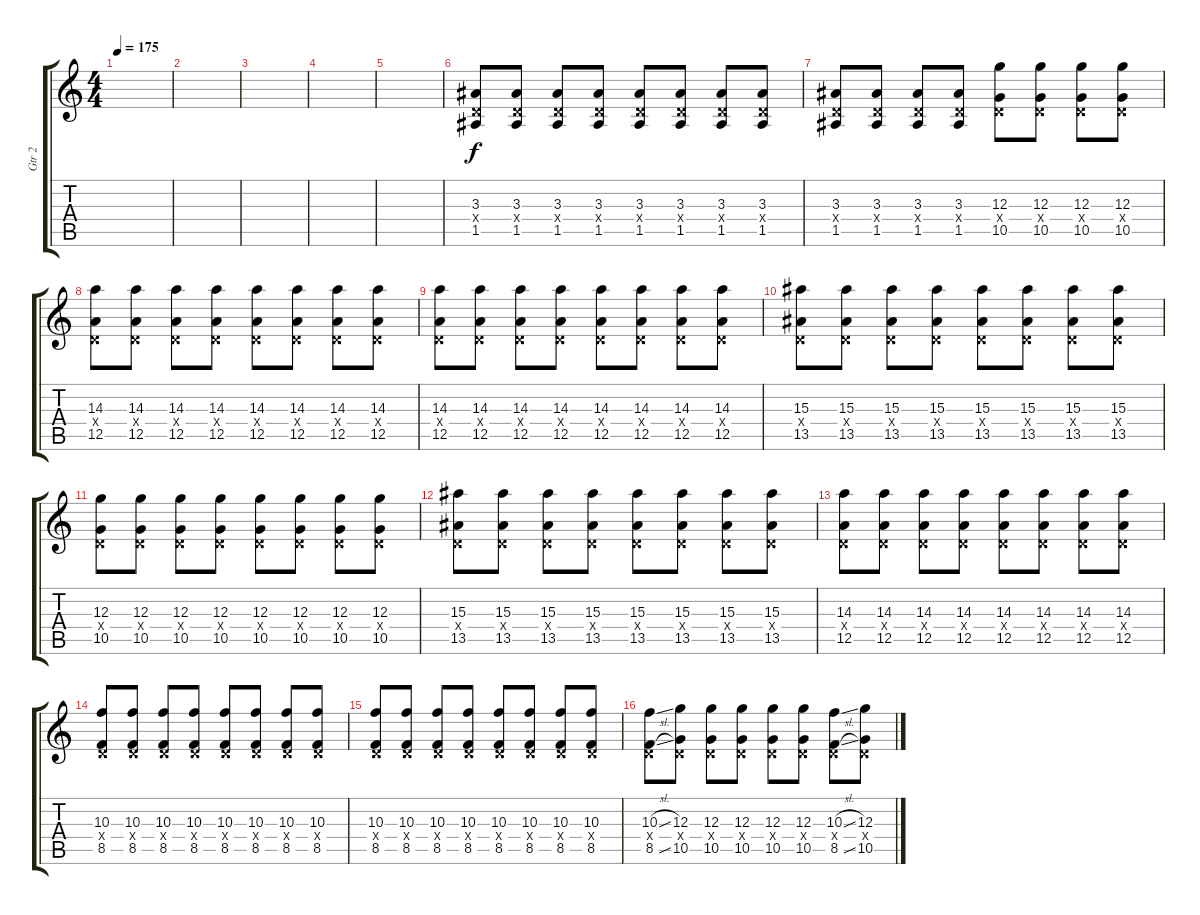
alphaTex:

\track ("Gtr 2" "Gtr 2") {instrument overdrivenguitar}
\staff {score tabs}
\tuning (E4 B3 G3 D3 A2 D2) {hide}
\ts (4 4)
\tempo 175
\clef g2
\ks c
|
|
|
|
|
(3.3 0.4{x} 1.5).8 (3.3 0.4{x} 1.5).8 (3.3 0.4{x} 1.5).8 (3.3 0.4{x} 1.5).8 (3.3 0.4{x} 1.5).8 (3.3 0.4{x} 1.5).8 (3.3 0.4{x} 1.5).8 (3.3 0.4{x} 1.5).8 |
(3.3 0.4{x} 1.5).8 (3.3 0.4{x} 1.5).8 (3.3 0.4{x} 1.5).8 (3.3 0.4{x} 1.5).8 (12.3 0.4{x} 10.5).8 (12.3 0.4{x} 10.5).8 (12.3 0.4{x} 10.5).8 (12.3 0.4{x} 10.5).8 |
(14.3 0.4{x} 12.5).8 (14.3 0.4{x} 12.5).8 (14.3 0.4{x} 12.5).8 (14.3 0.4{x} 12.5).8 (14.3 0.4{x} 12.5).8 (14.3 0.4{x} 12.5).8 (14.3 0.4{x} 12.5).8 (14.3 0.4{x} 12.5).8 |
(14.3 0.4{x} 12.5).8 (14.3 0.4{x} 12.5).8 (14.3 0.4{x} 12.5).8 (14.3 0.4{x} 12.5).8 (14.3 0.4{x} 12.5).8 (14.3 0.4{x} 12.5).8 (14.3 0.4{x} 12.5).8 (14.3 0.4{x} 12.5).8 |
(15.3 0.4{x} 13.5).8 (15.3 0.4{x} 13.5).8 (15.3 0.4{x} 13.5).8 (15.3 0.4{x} 13.5).8 (15.3 0.4{x} 13.5).8 (15.3 0.4{x} 13.5).8 (15.3 0.4{x} 13.5).8 (15.3 0.4{x} 13.5).8 |
(12.3 0.4{x} 10.5).8 (12.3 0.4{x} 10.5).8 (12.3 0.4{x} 10.5).8 (12.3 0.4{x} 10.5).8 (12.3 0.4{x} 10.5).8 (12.3 0.4{x} 10.5).8 (12.3 0.4{x} 10.5).8 (12.3 0.4{x} 10.5).8 |
(15.3 0.4{x} 13.5).8 (15.3 0.4{x} 13.5).8 (15.3 0.4{x} 13.5).8 (15.3 0.4{x} 13.5).8 (15.3 0.4{x} 13.5).8 (15.3 0.4{x} 13.5).8 (15.3 0.4{x} 13.5).8 (15.3 0.4{x} 13.5).8 |
(14.3 0.4{x} 12.5).8 (14.3 0.4{x} 12.5).8 (14.3 0.4{x} 12.5).8 (14.3 0.4{x} 12.5).8 (14.3 0.4{x} 12.5).8 (14.3 0.4{x} 12.5).8 (14.3 0.4{x} 12.5).8 (14.3 0.4{x} 12.5).8 |
(10.3 0.4{x} 8.5).8 (10.3 0.4{x} 8.5).8 (10.3 0.4{x} 8.5).8 (10.3 0.4{x} 8.5).8 (10.3 0.4{x} 8.5).8 (10.3 0.4{x} 8.5).8 (10.3 0.4{x} 8.5).8 (10.3 0.4{x} 8.5).8 |
(10.3 0.4{x} 8.5).8 (10.3 0.4{x} 8.5).8 (10.3 0.4{x} 8.5).8 (10.3 0.4{x} 8.5).8 (10.3 0.4{x} 8.5).8 (10.3 0.4{x} 8.5).8 (10.3 0.4{x} 8.5).8 (10.3 0.4{x} 8.5).8 |
(10.3{sl} 0.4{x} 8.5{sl}).8 (12.3 0.4{x} 10.5).8 (12.3 0.4{x} 10.5).8 (12.3 0.4{x} 10.5).8 (12.3 0.4{x} 10.5).8 (12.3 0.4{x} 10.5).8 (10.3{sl} 0.4{x} 8.5{sl}).8 (12.3 0.4{x} 10.5).8
